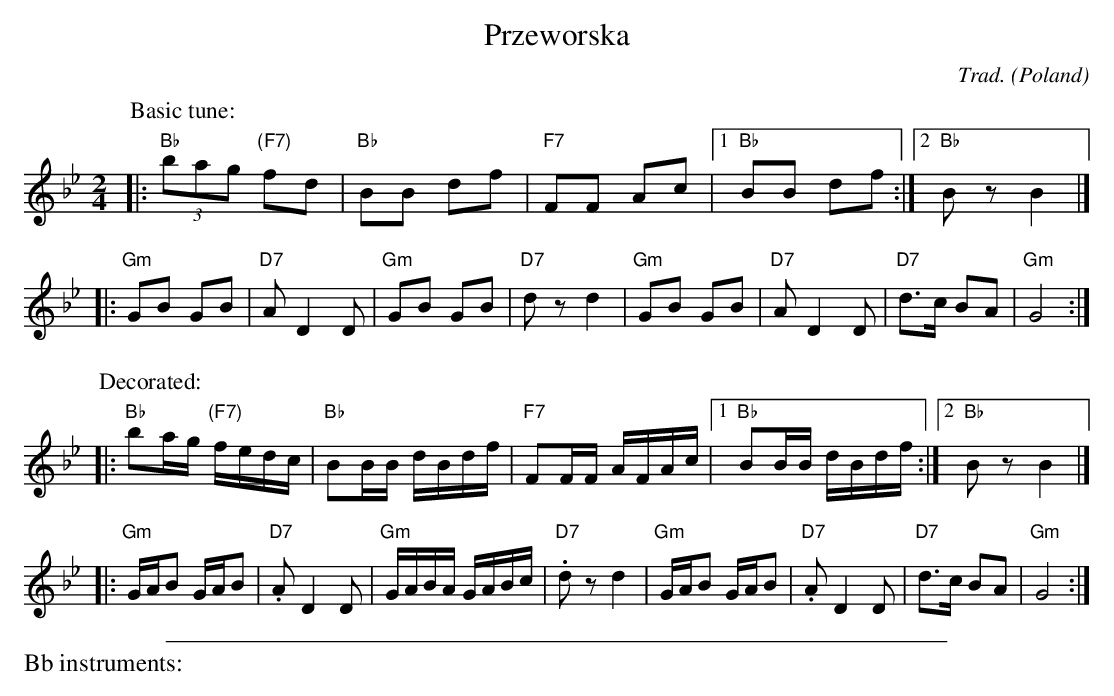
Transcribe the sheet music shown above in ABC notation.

X:1
T: Przeworska
C: Trad.
O: Poland
M: 2/4
L: 1/8
K: Bb
P: Basic tune:
|: "Bb"(3bag "(F7)"fd | "Bb"BB df | "F7"FF Ac |[1 "Bb"BB df :|[2 "Bb"BzB2 |]
|: "Gm"GB GB | "D7"A D2 D | "Gm"GB GB | "D7"dz d2 \
|  "Gm"GB GB | "D7"A D2 D | "D7"d>c BA | "Gm"G4 :|
P: Decorated:
L: 1/16
|: "Bb"b2ag "(F7)"fedc | "Bb"B2BB dBdf | "F7"F2FF AFAc |[1 "Bb"B2BB dBdf :|[2 "Bb"B2z2B4 |]
|: "Gm"GAB2 GAB2 | "D7".A2 D4 D2 | "Gm"GABA GABc | "D7".d2z2 d4 \
|  "Gm"GAB2 GAB2 | "D7".A2 D4 D2 | "D7"d3c  B2A2 | "Gm"G8 :|
